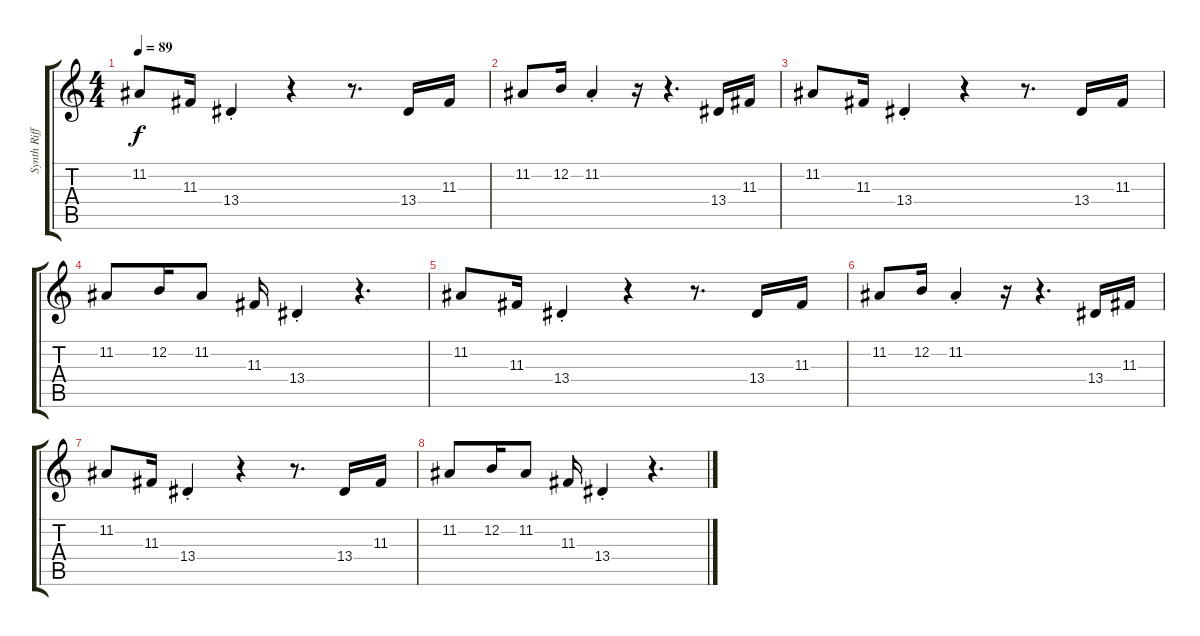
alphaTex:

\track ("Synth Riff" "Synth Riff") {instrument synthbrass2}
\staff {score tabs}
\tuning (E4 B3 G3 D3 A2 E2) {hide}
\ts (4 4)
\tempo 89
\clef g2
\ks c
11.2.8{dy f} 11.3.16 13.4{st}.4 r.4 r.8{d} 13.4.16 11.3.16 |
11.2.8 12.2.16 11.2{st}.4 r.16 r.4{d} 13.4.16 11.3.16 |
11.2.8 11.3.16 13.4{st}.4 r.4 r.8{d} 13.4.16 11.3.16 |
11.2.8 12.2.16 11.2.8 11.3.16 13.4{st}.4 r.4{d} |
11.2.8 11.3.16 13.4{st}.4 r.4 r.8{d} 13.4.16 11.3.16 |
11.2.8 12.2.16 11.2{st}.4 r.16 r.4{d} 13.4.16 11.3.16 |
11.2.8 11.3.16 13.4{st}.4 r.4 r.8{d} 13.4.16 11.3.16 |
11.2.8 12.2.16 11.2.8 11.3.16 13.4{st}.4 r.4{d}
